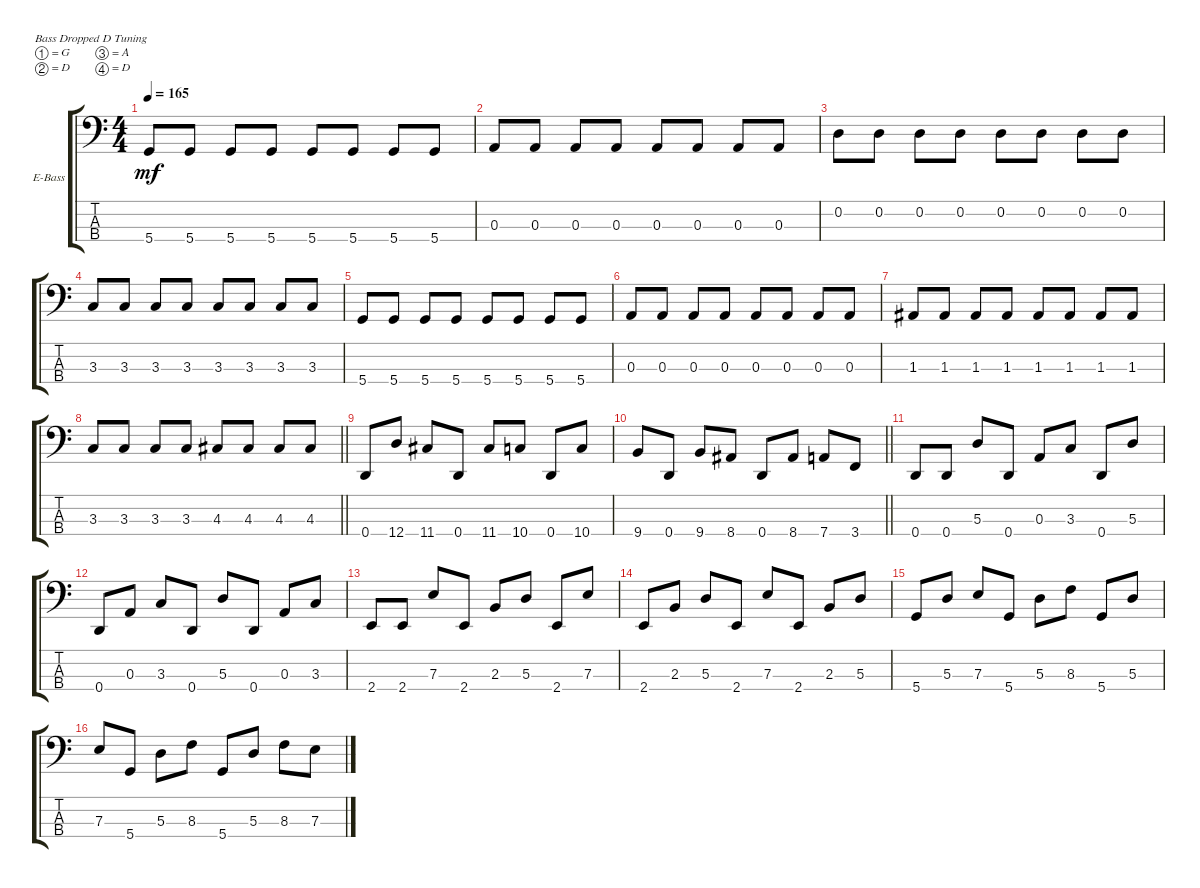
\defaultSystemsLayout 4
\bracketExtendMode groupsimilarinstruments
\firstSystemTrackNameOrientation horizontal
\otherSystemsTrackNameOrientation horizontal
\track ("Electric Bass" "E-Bass") {instrument electricbassfinger}
\staff {score tabs}
\tuning (G2 D2 A1 D1)
\ts (4 4)
\tempo 165
\clef f4
\ks c
5.4.8{dy mf} 5.4.8 5.4.8 5.4.8 5.4.8 5.4.8 5.4.8 5.4.8 |
0.3.8 0.3.8 0.3.8 0.3.8 0.3.8 0.3.8 0.3.8 0.3.8 |
0.2.8 0.2.8 0.2.8 0.2.8 0.2.8 0.2.8 0.2.8 0.2.8 |
3.3.8 3.3.8 3.3.8 3.3.8 3.3.8 3.3.8 3.3.8 3.3.8 |
5.4.8 5.4.8 5.4.8 5.4.8 5.4.8 5.4.8 5.4.8 5.4.8 |
0.3.8 0.3.8 0.3.8 0.3.8 0.3.8 0.3.8 0.3.8 0.3.8 |
1.3.8 1.3.8 1.3.8 1.3.8 1.3.8 1.3.8 1.3.8 1.3.8 |
\barLineRight lightlight
3.3.8 3.3.8 3.3.8 3.3.8 4.3.8 4.3.8 4.3.8 4.3.8 |
0.4.8 12.4.8 11.4.8 0.4.8 11.4.8 10.4.8 0.4.8 10.4.8 |
\barLineRight lightlight
9.4.8 0.4.8 9.4.8 8.4.8 0.4.8 8.4.8 7.4.8 3.4.8 |
0.4.8 0.4.8 5.3.8 0.4.8 0.3.8 3.3.8 0.4.8 5.3.8 |
0.4.8 0.3.8 3.3.8 0.4.8 5.3.8 0.4.8 0.3.8 3.3.8 |
2.4.8 2.4.8 7.3.8 2.4.8 2.3.8 5.3.8 2.4.8 7.3.8 |
2.4.8 2.3.8 5.3.8 2.4.8 7.3.8 2.4.8 2.3.8 5.3.8 |
5.4.8 5.3.8 7.3.8 5.4.8 5.3.8 8.3.8 5.4.8 5.3.8 |
7.3.8 5.4.8 5.3.8 8.3.8 5.4.8 5.3.8 8.3.8 7.3.8
